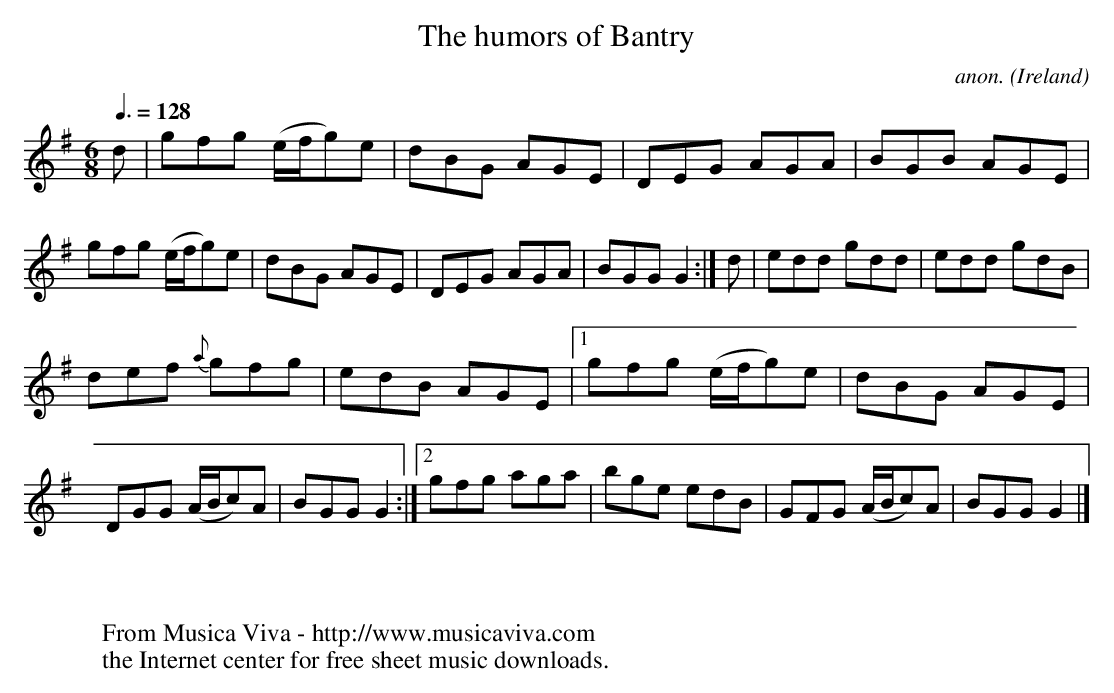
X:1
T:The humors of Bantry
C:anon.
O:Ireland
M:6/8
L:1/8
Q:3/8=128
K:G
d|gfg (e/f/g)e|dBG AGE|DEG AGA|BGB AGE|gfg (e/f/g)e|\
dBG AGE|DEG AGA|BGGG2:|d|edd gdd|edd gdB|
def {a}gfg|edB AGE|[1gfg (e/f/g)e|dBG AGE|DGG (A/B/c)A|\
BGG G2:|[2 gfg aga|bge edB|GFG (A/B/c)A|BGG G2|]
W:
W:
W: From Musica Viva - http://www.musicaviva.com
W: the Internet center for free sheet music downloads.
